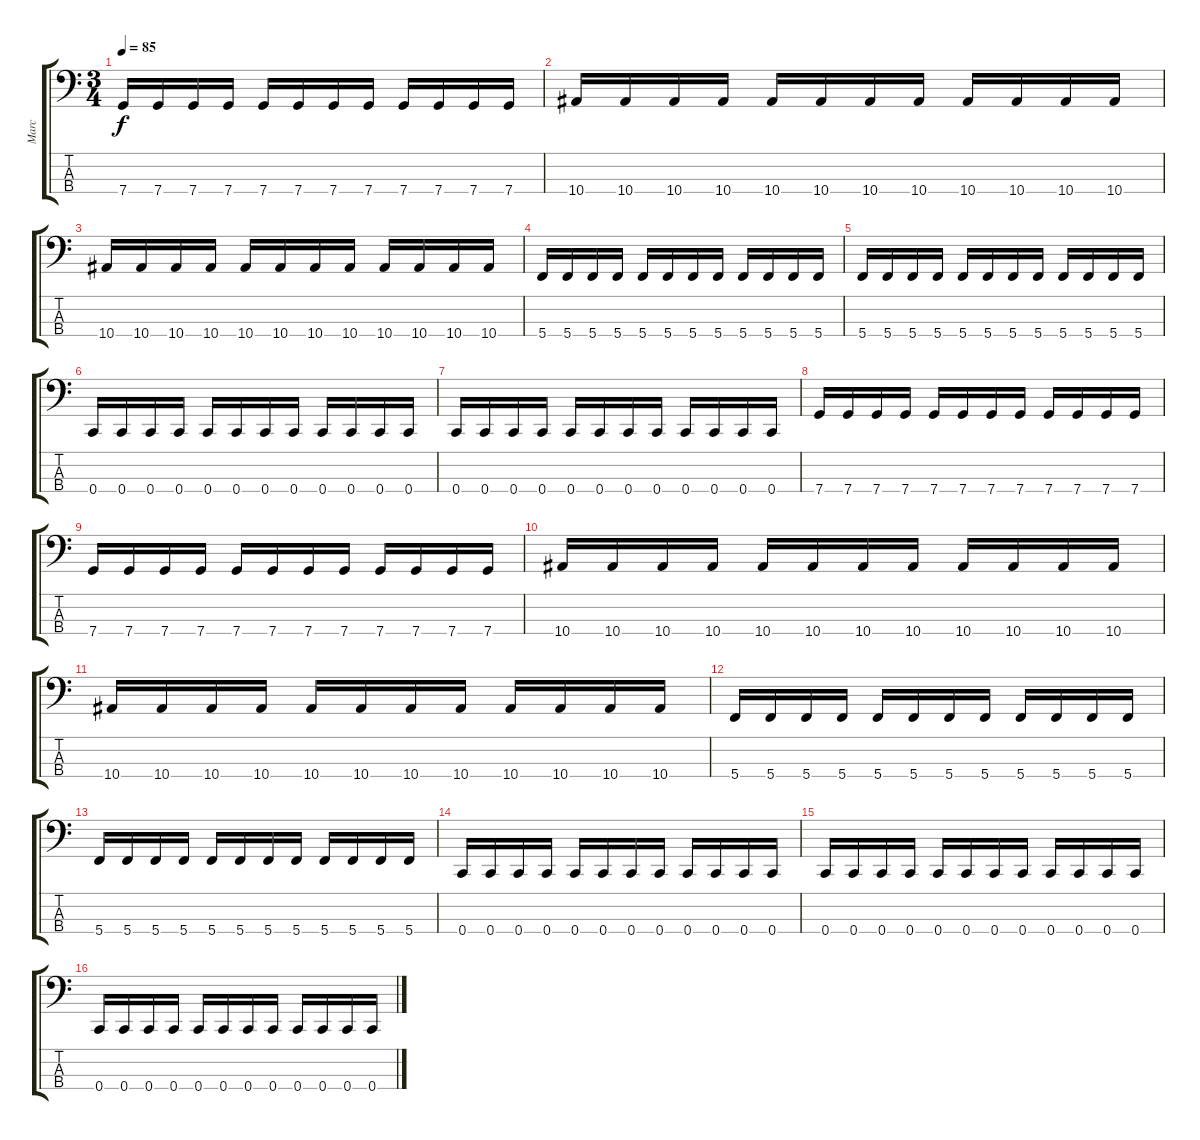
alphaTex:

\track ("Marc" "Marc") {instrument electricbasspick}
\staff {score tabs}
\tuning (F2 C2 G1 C1) {hide}
\ts (3 4)
\tempo 85
\clef f4
\ks c
7.4.16{dy f} 7.4.16 7.4.16 7.4.16 7.4.16 7.4.16 7.4.16 7.4.16 7.4.16 7.4.16 7.4.16 7.4.16 |
10.4.16 10.4.16 10.4.16 10.4.16 10.4.16 10.4.16 10.4.16 10.4.16 10.4.16 10.4.16 10.4.16 10.4.16 |
10.4.16 10.4.16 10.4.16 10.4.16 10.4.16 10.4.16 10.4.16 10.4.16 10.4.16 10.4.16 10.4.16 10.4.16 |
5.4.16 5.4.16 5.4.16 5.4.16 5.4.16 5.4.16 5.4.16 5.4.16 5.4.16 5.4.16 5.4.16 5.4.16 |
5.4.16 5.4.16 5.4.16 5.4.16 5.4.16 5.4.16 5.4.16 5.4.16 5.4.16 5.4.16 5.4.16 5.4.16 |
0.4.16 0.4.16 0.4.16 0.4.16 0.4.16 0.4.16 0.4.16 0.4.16 0.4.16 0.4.16 0.4.16 0.4.16 |
0.4.16 0.4.16 0.4.16 0.4.16 0.4.16 0.4.16 0.4.16 0.4.16 0.4.16 0.4.16 0.4.16 0.4.16 |
7.4.16 7.4.16 7.4.16 7.4.16 7.4.16 7.4.16 7.4.16 7.4.16 7.4.16 7.4.16 7.4.16 7.4.16 |
7.4.16 7.4.16 7.4.16 7.4.16 7.4.16 7.4.16 7.4.16 7.4.16 7.4.16 7.4.16 7.4.16 7.4.16 |
10.4.16 10.4.16 10.4.16 10.4.16 10.4.16 10.4.16 10.4.16 10.4.16 10.4.16 10.4.16 10.4.16 10.4.16 |
10.4.16 10.4.16 10.4.16 10.4.16 10.4.16 10.4.16 10.4.16 10.4.16 10.4.16 10.4.16 10.4.16 10.4.16 |
5.4.16 5.4.16 5.4.16 5.4.16 5.4.16 5.4.16 5.4.16 5.4.16 5.4.16 5.4.16 5.4.16 5.4.16 |
5.4.16 5.4.16 5.4.16 5.4.16 5.4.16 5.4.16 5.4.16 5.4.16 5.4.16 5.4.16 5.4.16 5.4.16 |
0.4.16 0.4.16 0.4.16 0.4.16 0.4.16 0.4.16 0.4.16 0.4.16 0.4.16 0.4.16 0.4.16 0.4.16 |
0.4.16 0.4.16 0.4.16 0.4.16 0.4.16 0.4.16 0.4.16 0.4.16 0.4.16 0.4.16 0.4.16 0.4.16 |
0.4.16 0.4.16 0.4.16 0.4.16 0.4.16 0.4.16 0.4.16 0.4.16 0.4.16 0.4.16 0.4.16 0.4.16
